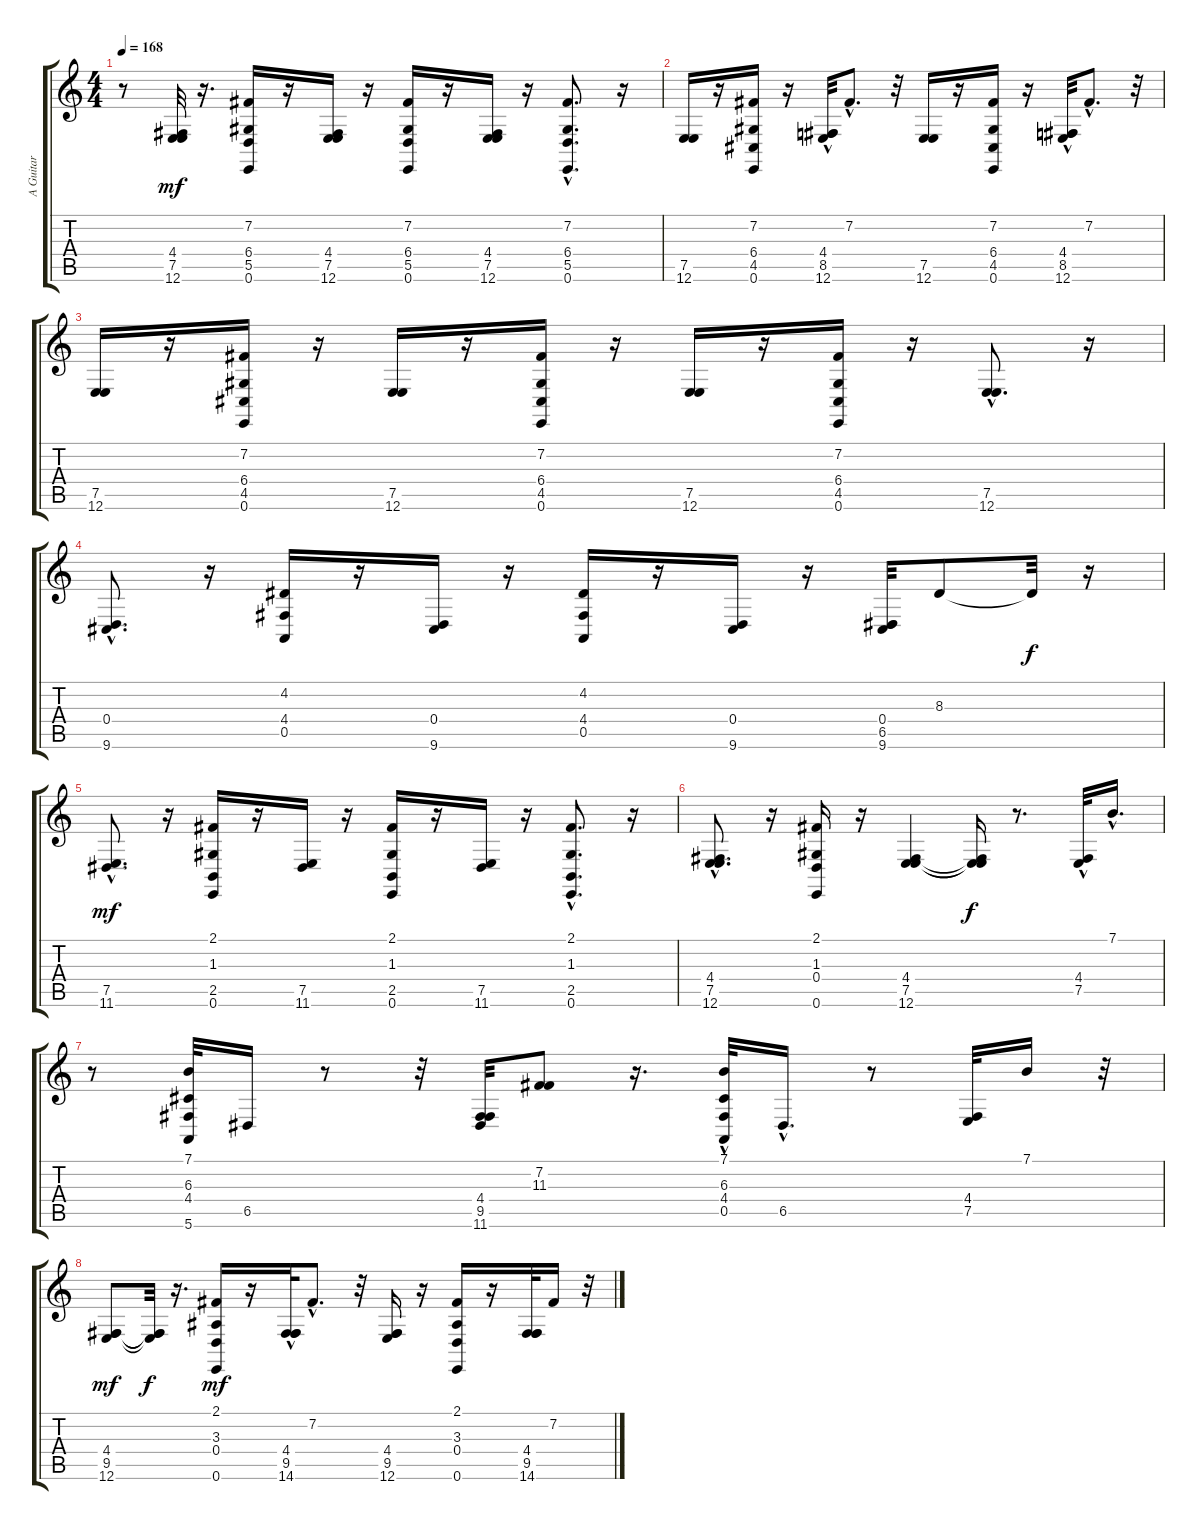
\track ("A Guitar" "A Guitar") {instrument guitarfretnoise}
\staff {score tabs}
\tuning (E4 B3 G3 D3 A2 E2) {hide}
\ts (4 4)
\tempo 168
\clef g2
\ks c
r.8{dy mf} (4.4 7.5 12.6).32 r.16{d} (7.2 6.4 5.5 0.6).16 r.16 (4.4 7.5 12.6).16 r.16 (7.2 6.4 5.5 0.6).16 r.16 (4.4 7.5 12.6).16 r.16 (7.2{hac} 6.4{hac} 5.5{hac} 0.6{hac}).8{d} r.16 |
(7.5 12.6).16 r.16 (7.2 6.4 4.5 0.6).16 r.16 (4.4{hac} 8.5{hac} 12.6{hac}).32 7.2{hac}.8{d} r.32 (7.5 12.6).16 r.16 (7.2 6.4 4.5 0.6).16 r.16 (4.4{hac} 8.5{hac} 12.6{hac}).32 7.2{hac}.8{d} r.32 |
(7.5 12.6).16 r.16 (7.2 6.4 4.5 0.6).16 r.16 (7.5 12.6).16 r.16 (7.2 6.4 4.5 0.6).16 r.16 (7.5 12.6).16 r.16 (7.2 6.4 4.5 0.6).16 r.16 (7.5{hac} 12.6{hac}).8{d} r.16 |
(0.4{hac} 9.6{hac}).8{d} r.16 (4.2 4.4 0.5).16 r.16 (0.4 9.6).16 r.16 (4.2 4.4 0.5).16 r.16 (0.4 9.6).16 r.16 (0.4 6.5 9.6).32 8.3.8 8.3{t}.32{dy f} r.16 |
(7.5{hac} 11.6{hac}).8{d dy mf} r.16 (2.1 1.3 2.5 0.6).16 r.16 (7.5 11.6).16 r.16 (2.1 1.3 2.5 0.6).16 r.16 (7.5 11.6).16 r.16 (2.1{hac} 1.3{hac} 2.5{hac} 0.6{hac}).8{d} r.16 |
(4.4{hac} 7.5{hac} 12.6{hac}).8{d} r.16 (2.1 1.3 0.4 0.6).16 r.16 (4.4 7.5 12.6).4 (4.4{t} 7.5{t} 12.6{t}).16{dy f} r.8{d} (4.4{hac} 7.5{hac}).32 7.1{hac}.16{d} |
r.8 (7.1 6.3 4.4 5.6).32 6.5.16 r.8 r.32 (4.4 9.5 11.6).32 (7.2 11.3).8 r.16{d} (7.1{hac} 6.3{hac} 4.4{hac} 0.5{hac}).32 6.5{hac}.16{d} r.8 (4.4 7.5).32 7.1.16 r.32 |
(4.4 9.5 12.6).8{dy mf} (4.4{t} 9.5{t} 12.6{t}).32{dy f} r.16{d} (2.1 3.3 0.4 0.6).16{dy mf} r.16 (4.4{hac} 9.5{hac} 14.6{hac}).32 7.2{hac}.8{d} r.32 (4.4 9.5 12.6).16 r.16 (2.1 3.3 0.4 0.6).16 r.16 (4.4 9.5 14.6).32 7.2.16 r.32
